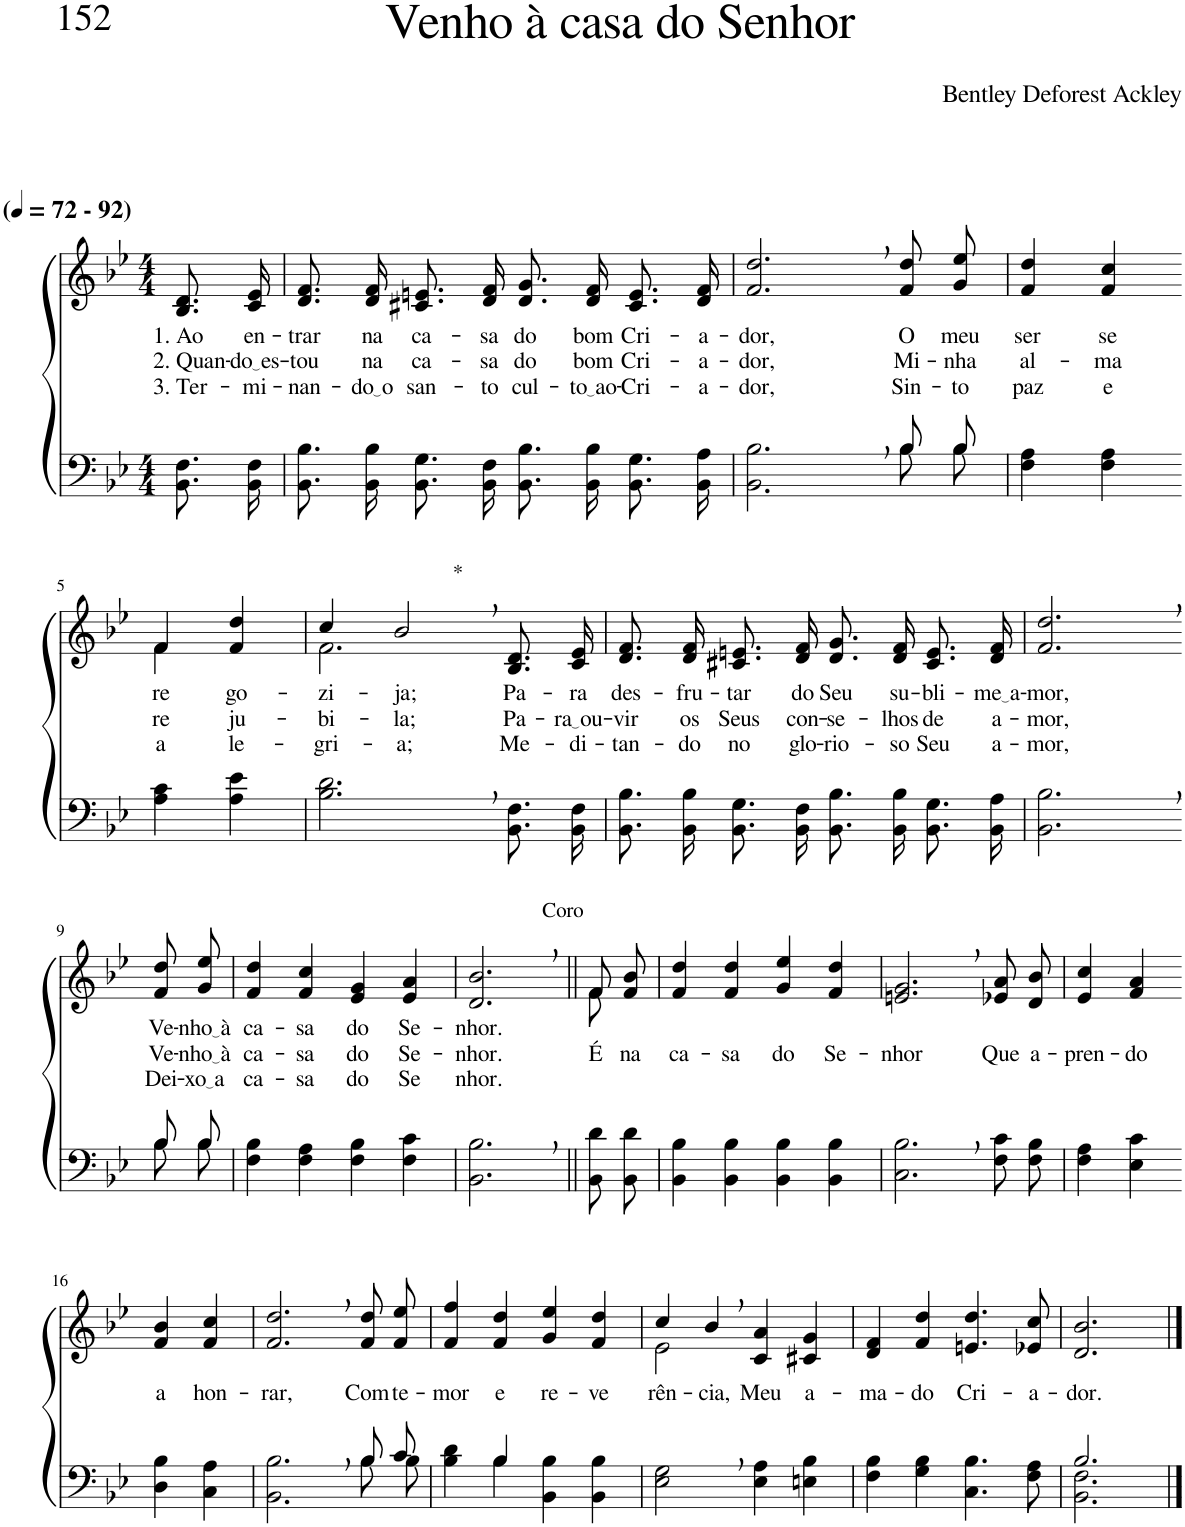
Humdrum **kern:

**kern	**kern	**text	**text	**text
*part2	*part1	*part1	*part1	*part1
*staff2	*staff1	*staff1	*staff1	*staff1
*I"Parte III e IV	*I"Parte I e II	*	*	*
*clefF4	*clefG2	*	*	*
*Trd1c2	*Trd1c2	*	*	*
*k[b-e-]	*k[b-e-]	*	*	*
*M4/4	*M4/4	*	*	*
*MM72	*MM72	*	*	*
=1	=1	=1	=1	=1
!	!LO:TX:a:B:t=(	!	!	!
!	!LO:TX:a:B:t=- 92)	!	!	!
!	!	!LO:LY:b	!LO:LY:b	!LO:LY:b
8.BB-\ 8.F\L	8.B-/ 8.d/L	1. Ao	2. Quan-	3. Ter-
!	!	!LO:LY:b	!LO:LY:b	!LO:LY:b
16BB-\ 16F\Jk	16c/ 16e-/Jk	en-	do es	-mi-
=2	=2	=2	=2	=2
!	!	!LO:LY:b	!LO:LY:b	!LO:LY:b
8.BB-\ 8.B-\L	8.d/ 8.f/L	-trar	-tou	-nan-
!	!	!LO:LY:b	!LO:LY:b	!LO:LY:b
16BB-\ 16B-\Jk	16d/ 16f/Jk	na	na	do o
!	!	!LO:LY:b	!LO:LY:b	!LO:LY:b
8.BB-\ 8.G\L	8.c#X/ 8.en/L	ca-	ca-	san-
!	!	!LO:LY:b	!LO:LY:b	!LO:LY:b
16BB-\ 16F\Jk	16d/ 16f/Jk	-sa	-sa	-to
!	!	!LO:LY:b	!LO:LY:b	!LO:LY:b
8.BB-\ 8.B-\L	8.d/ 8.g/L	do	do	cul-
!	!	!LO:LY:b	!LO:LY:b	!LO:LY:b
16BB-\ 16B-\Jk	16d/ 16f/Jk	bom	bom	to ao
!	!	!LO:LY:b	!LO:LY:b	!LO:LY:b
8.BB-\ 8.G\L	8.c#/ 8.e/L	Cri-	Cri-	-Cri-
!	!	!LO:LY:b	!LO:LY:b	!LO:LY:b
16BB-\ 16A\Jk	16d/ 16f/Jk	-a-	-a-	-a-
=3	=3	=3	=3	=3
*^	*	*	*	*
!	!	!	!LO:LY:b	!LO:LY:b	!LO:LY:b
2.ryy	2.BB-\ 2.B-\	2.f/, 2.dd/,	-dor,	-dor,	-dor,
!	!	!	!LO:LY:b	!LO:LY:b	!LO:LY:b
8B-/L	8B-\L	8f\ 8dd\L	O	Mi-	Sin-
!	!	!	!LO:LY:b	!LO:LY:b	!LO:LY:b
8B-/J	8B-\J	8g\ 8ee-\J	meu	-nha	-to
=4	=4	=4	=4	=4	=4
!	!	!	!LO:LY:b	!LO:LY:b	!LO:LY:b
*v	*v	*	*	*	*
4F\ 4A\	4f/ 4dd/	ser	al-	paz
!	!	!LO:LY:b	!LO:LY:b	!LO:LY:b
4F\ 4A\	4f/ 4cc/	se	-ma	e
!!LO:LB:g=z
=5-	=5-	=5-	=5-	=5-
*	*^	*	*	*
!	!	!	!LO:LY:b	!LO:LY:b	!LO:LY:b
4A\ 4c\	4f/	4f\	re-	re-	a-
!	!	!	!LO:LY:b	!LO:LY:b	!LO:LY:b
4A\ 4e-\	4f/ 4dd/	4ryy	-go-	-ju-	-le-
=6	=6	=6	=6	=6	=6
!	!	!	!LO:LY:b	!LO:LY:b	!LO:LY:b
2.B-\, 2.d\,	2.f,\	4cc/	-zi-	-bi-	-gri-
!	!	!LO:TX:a:t=*	!	!	!
!	!	!	!LO:LY:b	!LO:LY:b	!LO:LY:b
.	.	2b-/	-ja;	-la;	-a;
!	!	!	!LO:LY:b	!LO:LY:b	!LO:LY:b
8.BB-\ 8.F\L	4ryy	8.B-/ 8.d/L	Pa-	Pa-	Me-
!	!	!	!LO:LY:b	!LO:LY:b	!LO:LY:b
16BB-\ 16F\Jk	.	16c/ 16e-/Jk	-ra	ra ou	-di-
=7	=7	=7	=7	=7	=7
!	!	!	!LO:LY:b	!LO:LY:b	!LO:LY:b
*	*v	*v	*	*	*
8.BB-\ 8.B-\L	8.d/ 8.f/L	des-	-vir	-tan-
!	!	!LO:LY:b	!LO:LY:b	!LO:LY:b
16BB-\ 16B-\Jk	16d/ 16f/Jk	-fru-	os	-do
!	!	!LO:LY:b	!LO:LY:b	!LO:LY:b
8.BB-\ 8.G\L	8.c#X/ 8.en/L	-tar	Seus	no
!	!	!LO:LY:b	!LO:LY:b	!LO:LY:b
16BB-\ 16F\Jk	16d/ 16f/Jk	do	con-	glo-
!	!	!LO:LY:b	!LO:LY:b	!LO:LY:b
8.BB-\ 8.B-\L	8.d/ 8.g/L	Seu	-se-	-rio-
!	!	!LO:LY:b	!LO:LY:b	!LO:LY:b
16BB-\ 16B-\Jk	16d/ 16f/Jk	su-	-lhos	-so
!	!	!LO:LY:b	!LO:LY:b	!LO:LY:b
8.BB-\ 8.G\L	8.c#/ 8.e/L	-bli-	de	Seu
!	!	!LO:LY:b	!LO:LY:b	!LO:LY:b
16BB-\ 16A\Jk	16d/ 16f/Jk	me a	a-	a-
=8	=8	=8	=8	=8
!	!	!LO:LY:b	!LO:LY:b	!LO:LY:b
2.BB-\, 2.B-\,	2.f/, 2.dd/,	-mor,	-mor,	-mor,
!!LO:LB:g=z
=9-	=9-	=9-	=9-	=9-
*^	*	*	*	*
!	!	!	!LO:LY:b	!LO:LY:b	!LO:LY:b
8B-/L	8B-\L	8f\ 8dd\L	Ve-	Ve-	Dei-
!	!	!	!LO:LY:b	!LO:LY:b	!LO:LY:b
8B-/J	8B-\J	8g\ 8ee-\J	nho à	nho à	xo a
=10	=10	=10	=10	=10	=10
!	!	!	!LO:LY:b	!LO:LY:b	!LO:LY:b
*v	*v	*	*	*	*
4F\ 4B-\	4f/ 4dd/	ca-	ca-	ca-
!	!	!LO:LY:b	!LO:LY:b	!LO:LY:b
4F\ 4A\	4f/ 4cc/	-sa	-sa	-sa
!	!	!LO:LY:b	!LO:LY:b	!LO:LY:b
4F\ 4B-\	4e-/ 4g/	do	do	do
!	!	!LO:LY:b	!LO:LY:b	!LO:LY:b
4F\ 4c\	4e-/ 4a/	Se-	Se-	Se
=11	=11	=11	=11	=11
!	!LO:TX:a:t=Coro	!	!	!
!	!	!LO:LY:b	!LO:LY:b	!LO:LY:b
2.BB-\, 2.B-\,	2.d/, 2.b-/,	-nhor.	-nhor.	nhor.
=12||	=12||	=12||	=12||	=12||
*	*^	*	*	*
!	!	!	!	!LO:LY:b	!
8BB-\ 8d\L	8f/L	8f\	.	É	.
!	!	!	!	!LO:LY:b	!
8BB-\ 8d\J	8f/ 8b-/J	8ryy	.	na	.
=13	=13	=13	=13	=13	=13
!	!	!	!	!LO:LY:b	!
*	*v	*v	*	*	*
4BB-\ 4B-\	4f/ 4dd/	.	ca-	.
!	!	!	!LO:LY:b	!
4BB-\ 4B-\	4f/ 4dd/	.	-sa	.
!	!	!	!LO:LY:b	!
4BB-\ 4B-\	4g/ 4ee-/	.	do	.
!	!	!	!LO:LY:b	!
4BB-\ 4B-\	4f/ 4dd/	.	Se-	.
=14	=14	=14	=14	=14
!	!	!	!LO:LY:b	!
2.C\, 2.B-\,	2.en/, 2.g/,	.	-nhor	.
!	!	!	!LO:LY:b	!
8F\ 8c\L	8e-X/ 8a/L	.	Que	.
!	!	!	!LO:LY:b	!
8F\ 8B-\J	8d/ 8b-/J	.	a-	.
=15	=15	=15	=15	=15
!	!	!	!LO:LY:b	!
4F\ 4A\	4e-/ 4cc/	.	-pren-	.
!	!	!	!LO:LY:b	!
4E-\ 4c\	4f/ 4a/	.	-do	.
!!LO:LB:g=z
=16-	=16-	=16-	=16-	=16-
!	!	!LO:LY:b	!	!
4D\ 4B-\	4f/ 4b-/	a	.	.
!	!	!LO:LY:b	!	!
4C\ 4A\	4f/ 4cc/	hon-	.	.
=17	=17	=17	=17	=17
*^	*	*	*	*
!	!	!	!LO:LY:b	!	!
2.ryy	2.BB-\ 2.B-\	2.f/, 2.dd/,	-rar,	.	.
!	!	!	!LO:LY:b	!	!
8B-/L	8B-\L	8f\ 8dd\L	Com	.	.
!	!	!	!LO:LY:b	!	!
8c/J	8B-\J	8f\ 8ee-\J	te-	.	.
=18	=18	=18	=18	=18	=18
!	!	!	!LO:LY:b	!	!
4ryy	4B-\ 4d\	4f/ 4ff/	-mor	.	.
!	!	!	!LO:LY:b	!	!
4B-/	4B-\	4f/ 4dd/	e	.	.
!	!	!	!LO:LY:b	!	!
2ryy	4BB-\ 4B-\	4g/ 4ee-/	re-	.	.
!	!	!	!LO:LY:b	!	!
.	4BB-\ 4B-\	4f/ 4dd/	-ve-	.	.
=19	=19	=19	=19	=19	=19
*	*	*^	*	*	*
!	!	!	!	!LO:LY:b	!	!
*v	*v	*	*	*	*	*
2E-\, 2G\,	4cc/	2e-\	-rên-	.	.
!	!	!	!LO:LY:b	!	!
.	4b-,/	.	-cia,	.	.
!	!	!	!LO:LY:b	!	!
4E-\ 4A\	4c/ 4a/	2ryy	Meu	.	.
!	!	!	!LO:LY:b	!	!
4En\ 4B-\	4c#X/ 4g/	.	a-	.	.
*	*v	*v	*	*	*
=20	=20	=20	=20	=20
!	!	!LO:LY:b	!	!
4F\ 4B-\	4d/ 4f/	-ma-	.	.
!	!	!LO:LY:b	!	!
4G\ 4B-\	4f/ 4dd/	-do	.	.
!	!	!LO:LY:b	!	!
4.C\ 4.B-\	4.en/ 4.dd/	Cri-	.	.
!	!	!LO:LY:b	!	!
8F\ 8A\	8e-X/ 8cc/	-a-	.	.
=21	=21	=21	=21	=21
*^	*	*	*	*
!	!	!	!LO:LY:b	!	!
2.B-/	2.BB-\ 2.F\	2.d/ 2.b-/	-dor.	.	.
*v	*v	*	*	*	*
==	==	==	==	==
*-	*-	*-	*-	*-
